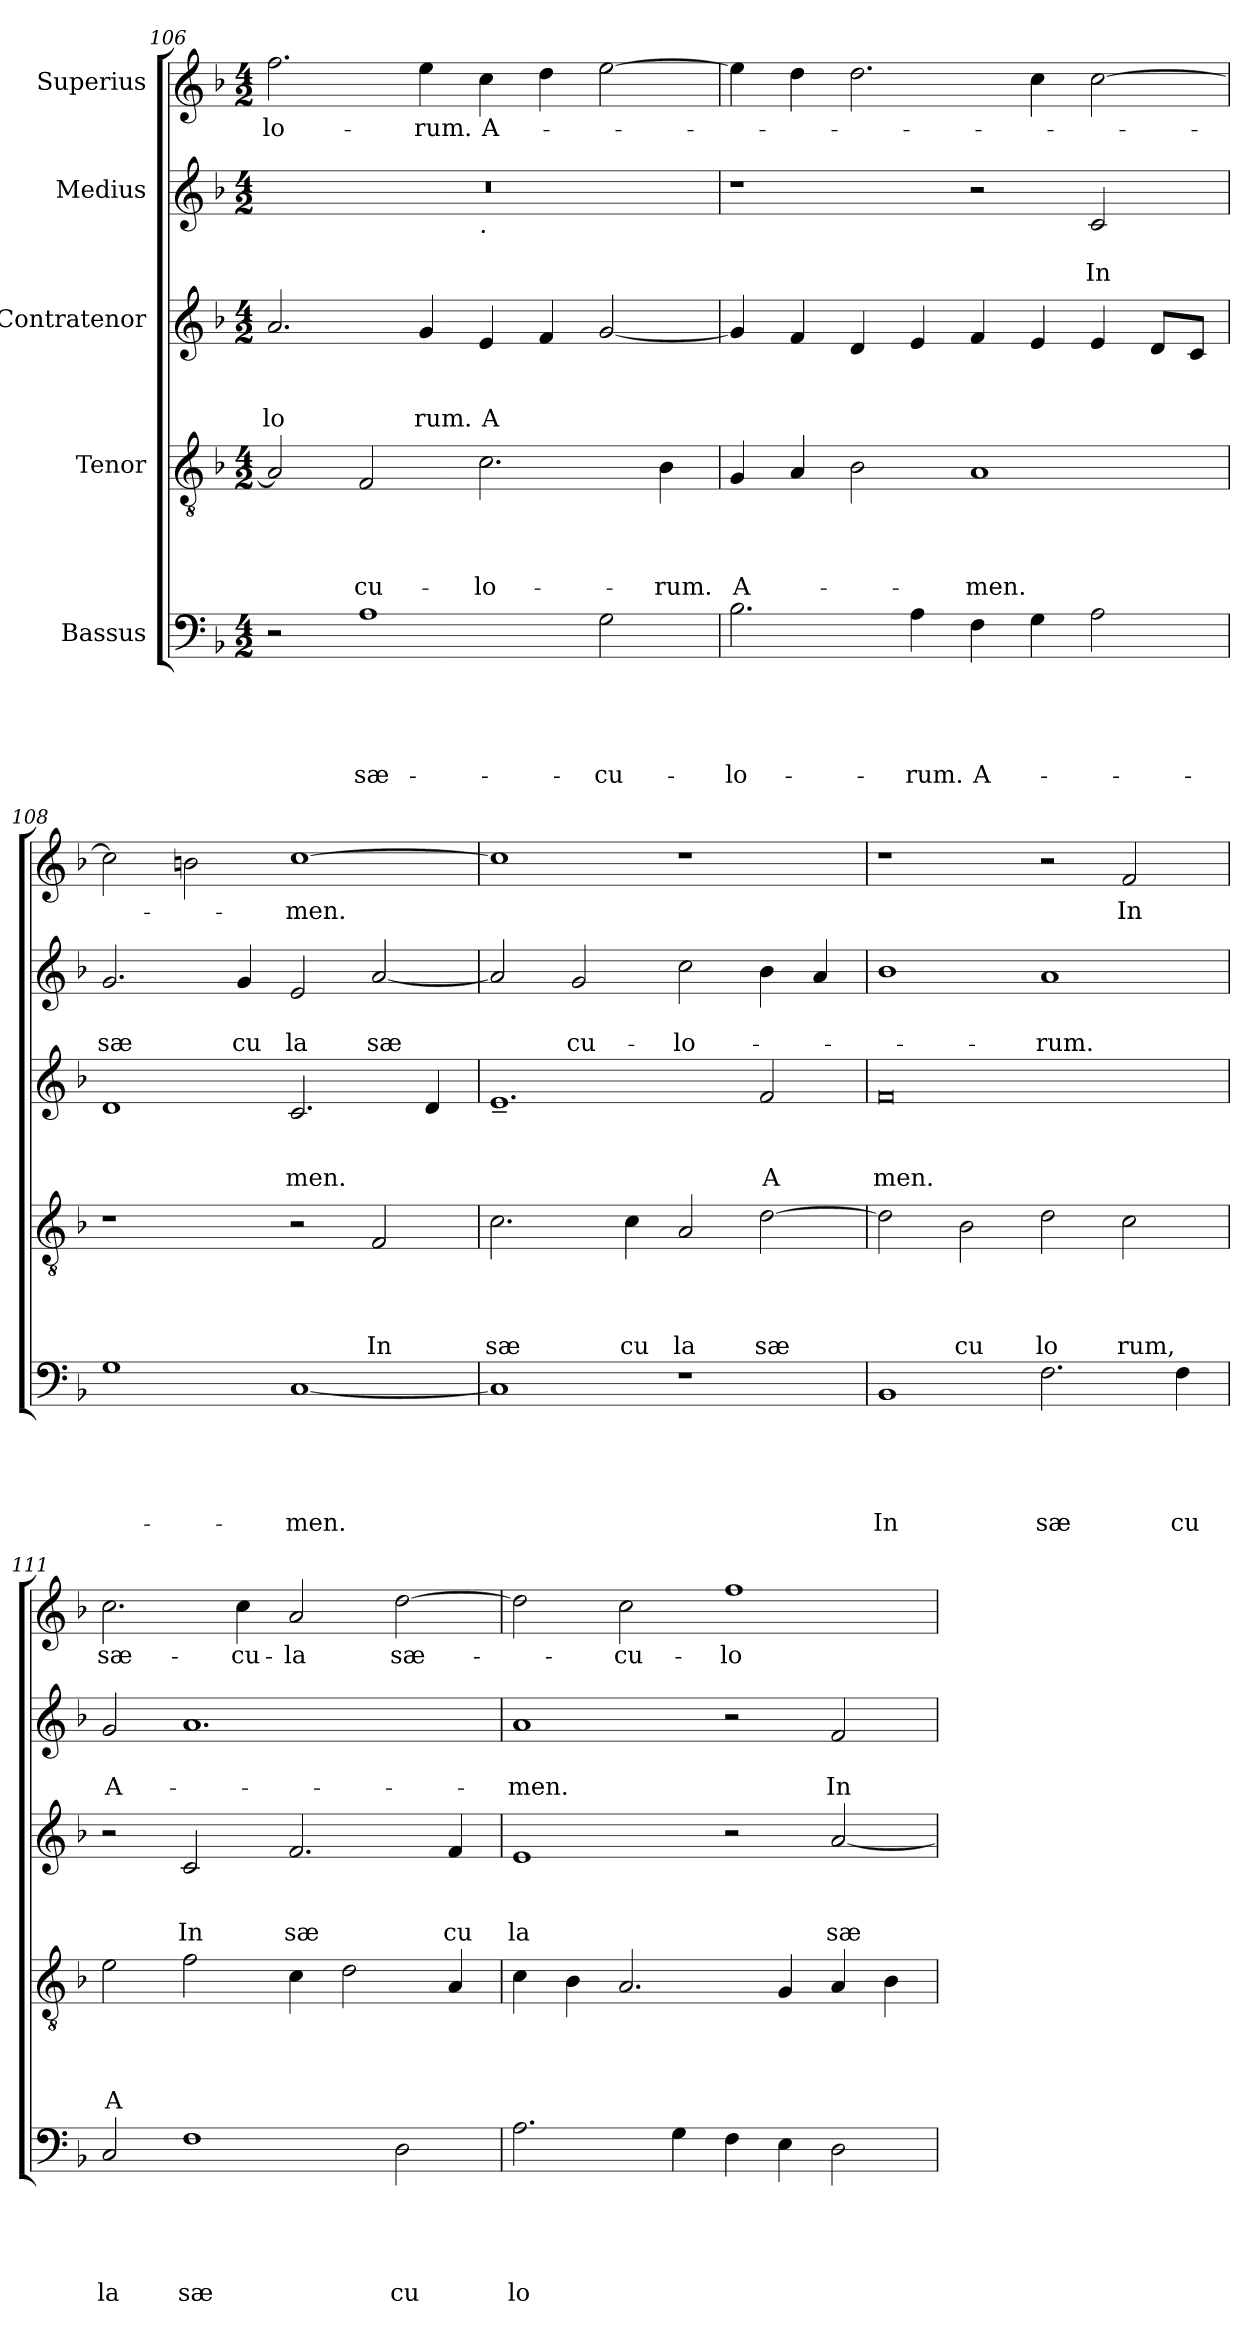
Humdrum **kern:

**kern	**text	**text	**text	**text	**text	**kern	**text	**text	**text	**text	**kern	**text	**text	**text	**kern	**text	**text	**kern	**text
*part5	*part5	*part5	*part5	*part5	*part5	*part4	*part4	*part4	*part4	*part4	*part3	*part3	*part3	*part3	*part2	*part2	*part2	*part1	*part1
*staff5	*staff5	*staff5	*staff5	*staff5	*staff5	*staff4	*staff4	*staff4	*staff4	*staff4	*staff3	*staff3	*staff3	*staff3	*staff2	*staff2	*staff2	*staff1	*staff1
*I"Bassus	*	*	*	*	*	*I"Tenor	*	*	*	*	*I"Contratenor	*	*	*	*I"Medius	*	*	*I"Superius	*
*clefF4	*	*	*	*	*	*clefGv2	*	*	*	*	*clefG2	*	*	*	*clefG2	*	*	*clefG2	*
*k[b-]	*	*	*	*	*	*k[b-]	*	*	*	*	*k[b-]	*	*	*	*k[b-]	*	*	*k[b-]	*
*F:	*	*	*	*	*	*F:	*	*	*	*	*F:	*	*	*	*F:	*	*	*F:	*
*M4/2	*	*	*	*	*	*M4/2	*	*	*	*	*M4/2	*	*	*	*M4/2	*	*	*M4/2	*
=106	=106	=106	=106	=106	=106	=106	=106	=106	=106	=106	=106	=106	=106	=106	=106	=106	=106	=106	=106
!	!	!	!	!	!	!	!	!	!	!	!	!	!	!LO:LY:b	!	!	!	!	!LO:LY:b
*	*	*	*	*	*	*	*	*	*	*	*	*	*	*	*^	*	*	*	*
2r	.	.	.	.	.	2A/]	.	.	.	.	2.a/	.	.	lo	0r	1ryy	.	.	2.ff\	-lo-
!	!	!	!	!	!LO:LY:b	!	!	!	!	!LO:LY:b	!	!	!	!	!	!	!	!	!	!
1A	.	.	.	.	sæ-	2F/	.	.	.	-cu-	.	.	.	.	.	.	.	.	.	.
!	!	!	!	!	!	!	!	!	!	!	!	!	!	!LO:LY:b	!	!	!	!	!	!LO:LY:b
.	.	.	.	.	.	.	.	.	.	.	4g/	.	.	rum.	.	.	.	.	4ee\	-rum.
!	!	!	!	!	!	!	!	!	!	!	!	!	!	!	!	!LO:TX:b:t=.	!	!	!	!
!	!	!	!	!	!	!	!	!	!	!LO:LY:b	!	!	!	!LO:LY:b	!	!	!	!	!	!LO:LY:b
.	.	.	.	.	.	2.c\	.	.	.	-lo-	4e/	.	.	A	.	1ryy	.	.	4cc\	A-
.	.	.	.	.	.	.	.	.	.	.	4f/	.	.	.	.	.	.	.	4dd\	.
!	!	!	!	!	!LO:LY:b	!	!	!	!	!	!	!	!	!	!	!	!	!	!	!
2G\	.	.	.	.	-cu-	.	.	.	.	.	[<2g/	.	.	.	.	.	.	.	[>2ee\	.
!	!	!	!	!	!	!	!	!	!	!LO:LY:b	!	!	!	!	!	!	!	!	!	!
.	.	.	.	.	.	4B-\	.	.	.	-rum.	.	.	.	.	.	.	.	.	.	.
=107	=107	=107	=107	=107	=107	=107	=107	=107	=107	=107	=107	=107	=107	=107	=107	=107	=107	=107	=107	=107
!	!	!	!	!	!LO:LY:b	!	!	!	!	!LO:LY:b	!	!	!	!	!	!	!	!	!	!
*	*	*	*	*	*	*	*	*	*	*	*	*	*	*	*v	*v	*	*	*	*
2.B-\	.	.	.	.	-lo-	4G/	.	.	.	A-	4g/]	.	.	.	1r	.	.	4ee\]	.
.	.	.	.	.	.	4A/	.	.	.	.	4f/	.	.	.	.	.	.	4dd\	.
.	.	.	.	.	.	2B-\	.	.	.	.	4d/	.	.	.	.	.	.	2.dd\	.
!	!	!	!	!	!LO:LY:b	!	!	!	!	!	!	!	!	!	!	!	!	!	!
4A\	.	.	.	.	-rum.	.	.	.	.	.	4e/	.	.	.	.	.	.	.	.
!	!	!	!	!	!LO:LY:b	!	!	!	!	!LO:LY:b	!	!	!	!	!	!	!	!	!
4F\	.	.	.	.	A-	1A	.	.	.	-men.	4f/	.	.	.	2r	.	.	.	.
4G\	.	.	.	.	.	.	.	.	.	.	4e/	.	.	.	.	.	.	4cc\	.
!	!	!	!	!	!	!	!	!	!	!	!	!	!	!	!	!	!LO:LY:b	!	!
2A\	.	.	.	.	.	.	.	.	.	.	4e/	.	.	.	2c/	.	In	[>2cc\	.
.	.	.	.	.	.	.	.	.	.	.	8d/L	.	.	.	.	.	.	.	.
.	.	.	.	.	.	.	.	.	.	.	8c/J	.	.	.	.	.	.	.	.
=108	=108	=108	=108	=108	=108	=108	=108	=108	=108	=108	=108	=108	=108	=108	=108	=108	=108	=108	=108
!	!	!	!	!	!	!	!	!	!	!	!	!	!	!	!	!	!LO:LY:b	!	!
1G	.	.	.	.	.	1r	.	.	.	.	1d	.	.	.	2.g/	.	sæ	2cc\]	.
.	.	.	.	.	.	.	.	.	.	.	.	.	.	.	.	.	.	2bn\	.
!	!	!	!	!	!	!	!	!	!	!	!	!	!	!	!	!	!LO:LY:b	!	!
.	.	.	.	.	.	.	.	.	.	.	.	.	.	.	4g/	.	cu	.	.
!	!	!	!	!	!LO:LY:b	!	!	!	!	!	!	!	!	!LO:LY:b	!	!	!LO:LY:b	!	!LO:LY:b
[>1C	.	.	.	.	-men.	2r	.	.	.	.	2.c/	.	.	men.	2e/	.	la	[>1cc	-men.
!	!	!	!	!	!	!	!	!	!	!LO:LY:b	!	!	!	!	!	!	!LO:LY:b	!	!
.	.	.	.	.	.	2F/	.	.	.	In	.	.	.	.	[>2a/	.	sæ	.	.
.	.	.	.	.	.	.	.	.	.	.	4d/	.	.	.	.	.	.	.	.
!!LO:PB:g=z
=109	=109	=109	=109	=109	=109	=109	=109	=109	=109	=109	=109	=109	=109	=109	=109	=109	=109	=109	=109
!	!	!	!	!	!	!	!	!	!	!LO:LY:b	!	!	!	!	!	!	!	!	!
1C]	.	.	.	.	.	2.c\	.	.	.	sæ	1.e~<	.	.	.	2a/]	.	.	1cc]	.
!	!	!	!	!	!	!	!	!	!	!	!	!	!	!	!	!	!LO:LY:b	!	!
.	.	.	.	.	.	.	.	.	.	.	.	.	.	.	2g/	.	cu-	.	.
!	!	!	!	!	!	!	!	!	!	!LO:LY:b	!	!	!	!	!	!	!	!	!
.	.	.	.	.	.	4c\	.	.	.	cu	.	.	.	.	.	.	.	.	.
!	!	!	!	!	!	!	!	!	!	!LO:LY:b	!	!	!	!	!	!	!LO:LY:b	!	!
1r	.	.	.	.	.	2A/	.	.	.	la	.	.	.	.	2cc\	.	-lo-	1r	.
!	!	!	!	!	!	!	!	!	!	!LO:LY:b	!	!	!	!LO:LY:b	!	!	!	!	!
.	.	.	.	.	.	[>2d\	.	.	.	sæ	2f/	.	.	A	4b-\	.	.	.	.
.	.	.	.	.	.	.	.	.	.	.	.	.	.	.	4a/	.	.	.	.
=110	=110	=110	=110	=110	=110	=110	=110	=110	=110	=110	=110	=110	=110	=110	=110	=110	=110	=110	=110
!	!	!	!	!	!LO:LY:b	!	!	!	!	!	!	!	!	!LO:LY:b	!	!	!	!	!
1BB-	.	.	.	.	In	2d\]	.	.	.	.	0f	.	.	men.	1b-	.	.	1r	.
!	!	!	!	!	!	!	!	!	!	!LO:LY:b	!	!	!	!	!	!	!	!	!
.	.	.	.	.	.	2B-\	.	.	.	cu	.	.	.	.	.	.	.	.	.
!	!	!	!	!	!LO:LY:b	!	!	!	!	!LO:LY:b	!	!	!	!	!	!	!LO:LY:b	!	!
2.F\	.	.	.	.	sæ	2d\	.	.	.	lo	.	.	.	.	1a	.	-rum.	2r	.
!	!	!	!	!	!	!	!	!	!	!LO:LY:b	!	!	!	!	!	!	!	!	!LO:LY:b
.	.	.	.	.	.	2c\	.	.	.	rum,	.	.	.	.	.	.	.	2f/	In
!	!	!	!	!	!LO:LY:b	!	!	!	!	!	!	!	!	!	!	!	!	!	!
4F\	.	.	.	.	cu	.	.	.	.	.	.	.	.	.	.	.	.	.	.
=111	=111	=111	=111	=111	=111	=111	=111	=111	=111	=111	=111	=111	=111	=111	=111	=111	=111	=111	=111
!	!	!	!	!	!LO:LY:b	!	!	!	!	!LO:LY:b	!	!	!	!	!	!	!LO:LY:b	!	!LO:LY:b
2C/	.	.	.	.	la	2e\	.	.	.	A	2r	.	.	.	2g/	.	A-	2.cc\	sæ-
!	!	!	!	!	!LO:LY:b	!	!	!	!	!	!	!	!	!LO:LY:b	!	!	!	!	!
1F	.	.	.	.	sæ	2f\	.	.	.	.	2c/	.	.	In	1.a	.	.	.	.
!	!	!	!	!	!	!	!	!	!	!	!	!	!	!	!	!	!	!	!LO:LY:b
.	.	.	.	.	.	.	.	.	.	.	.	.	.	.	.	.	.	4cc\	-cu-
!	!	!	!	!	!	!	!	!	!	!	!	!	!	!LO:LY:b	!	!	!	!	!LO:LY:b
.	.	.	.	.	.	4c\	.	.	.	.	2.f/	.	.	sæ	.	.	.	2a/	-la
.	.	.	.	.	.	2d\	.	.	.	.	.	.	.	.	.	.	.	.	.
!	!	!	!	!	!LO:LY:b	!	!	!	!	!	!	!	!	!	!	!	!	!	!LO:LY:b
2D\	.	.	.	.	cu	.	.	.	.	.	.	.	.	.	.	.	.	[>2dd\	sæ-
!	!	!	!	!	!	!	!	!	!	!	!	!	!	!LO:LY:b	!	!	!	!	!
.	.	.	.	.	.	4A/	.	.	.	.	4f/	.	.	cu	.	.	.	.	.
=112	=112	=112	=112	=112	=112	=112	=112	=112	=112	=112	=112	=112	=112	=112	=112	=112	=112	=112	=112
!	!	!	!	!	!LO:LY:b	!	!	!	!	!	!	!	!	!LO:LY:b	!	!	!LO:LY:b	!	!
2.A\	.	.	.	.	lo	4c\	.	.	.	.	1e	.	.	la	1a	.	-men.	2dd\]	.
.	.	.	.	.	.	4B-\	.	.	.	.	.	.	.	.	.	.	.	.	.
!	!	!	!	!	!	!	!	!	!	!	!	!	!	!	!	!	!	!	!LO:LY:b
.	.	.	.	.	.	2.A/	.	.	.	.	.	.	.	.	.	.	.	2cc\	-cu-
4G\	.	.	.	.	.	.	.	.	.	.	.	.	.	.	.	.	.	.	.
!	!	!	!	!	!	!	!	!	!	!	!	!	!	!	!	!	!	!	!LO:LY:b
4F\	.	.	.	.	.	.	.	.	.	.	2r	.	.	.	2r	.	.	1ff	-lo-
4E\	.	.	.	.	.	4G/	.	.	.	.	.	.	.	.	.	.	.	.	.
!	!	!	!	!	!	!	!	!	!	!	!	!	!	!LO:LY:b	!	!	!LO:LY:b	!	!
2D\	.	.	.	.	.	4A/	.	.	.	.	[<2a/	.	.	sæ	2f/	.	In	.	.
.	.	.	.	.	.	4B-\	.	.	.	.	.	.	.	.	.	.	.	.	.
=	=	=	=	=	=	=	=	=	=	=	=	=	=	=	=	=	=	=	=
*-	*-	*-	*-	*-	*-	*-	*-	*-	*-	*-	*-	*-	*-	*-	*-	*-	*-	*-	*-
